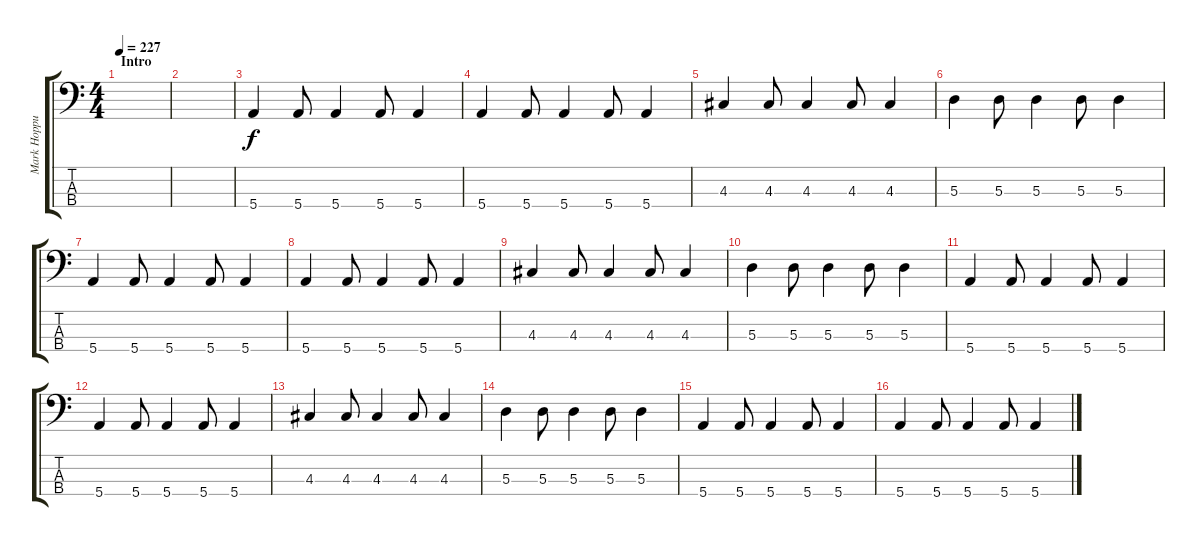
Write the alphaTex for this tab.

\track ("Mark Hoppus - Bass" "Mark Hoppu") {instrument electricbasspick}
\staff {score tabs}
\tuning (G2 D2 A1 E1) {hide}
\ts (4 4)
\section ("" "Intro")
\tempo 227
\clef f4
\ks c
|
|
5.4.4 5.4.8 5.4.4 5.4.8 5.4.4 |
5.4.4 5.4.8 5.4.4 5.4.8 5.4.4 |
4.3.4 4.3.8 4.3.4 4.3.8 4.3.4 |
5.3.4 5.3.8 5.3.4 5.3.8 5.3.4 |
5.4.4 5.4.8 5.4.4 5.4.8 5.4.4 |
5.4.4 5.4.8 5.4.4 5.4.8 5.4.4 |
4.3.4 4.3.8 4.3.4 4.3.8 4.3.4 |
5.3.4 5.3.8 5.3.4 5.3.8 5.3.4 |
5.4.4 5.4.8 5.4.4 5.4.8 5.4.4 |
5.4.4 5.4.8 5.4.4 5.4.8 5.4.4 |
4.3.4 4.3.8 4.3.4 4.3.8 4.3.4 |
5.3.4 5.3.8 5.3.4 5.3.8 5.3.4 |
5.4.4 5.4.8 5.4.4 5.4.8 5.4.4 |
5.4.4 5.4.8 5.4.4 5.4.8 5.4.4
